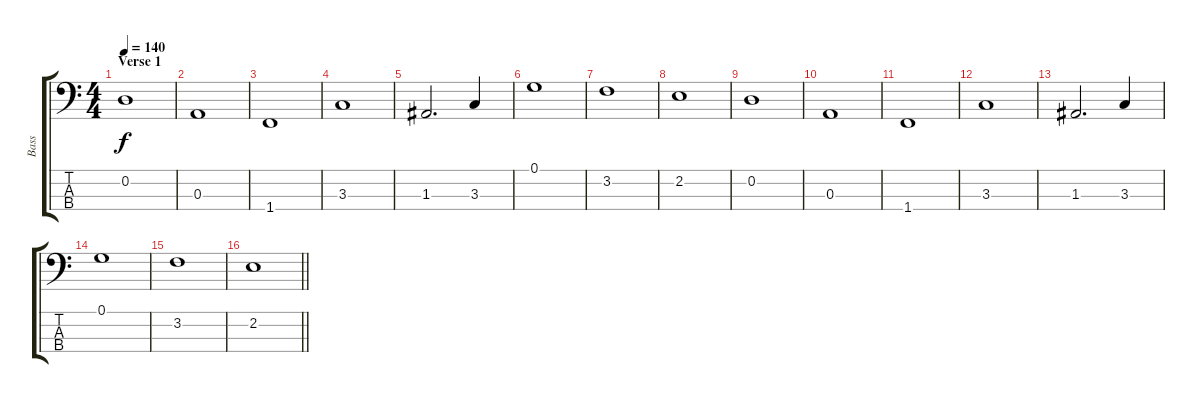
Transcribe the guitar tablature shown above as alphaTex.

\track ("Bass" "Bass") {instrument electricbassfinger}
\staff {score tabs}
\tuning (G2 D2 A1 E1) {hide}
\ts (4 4)
\section ("" "Verse 1")
\tempo 140
\clef f4
\ks c
0.2.1{dy f} |
0.3.1 |
1.4.1 |
3.3.1 |
1.3.2{d} 3.3.4 |
0.1.1 |
3.2.1 |
2.2.1 |
0.2.1 |
0.3.1 |
1.4.1 |
3.3.1 |
1.3.2{d} 3.3.4 |
0.1.1 |
3.2.1 |
\barLineRight lightlight
2.2.1
